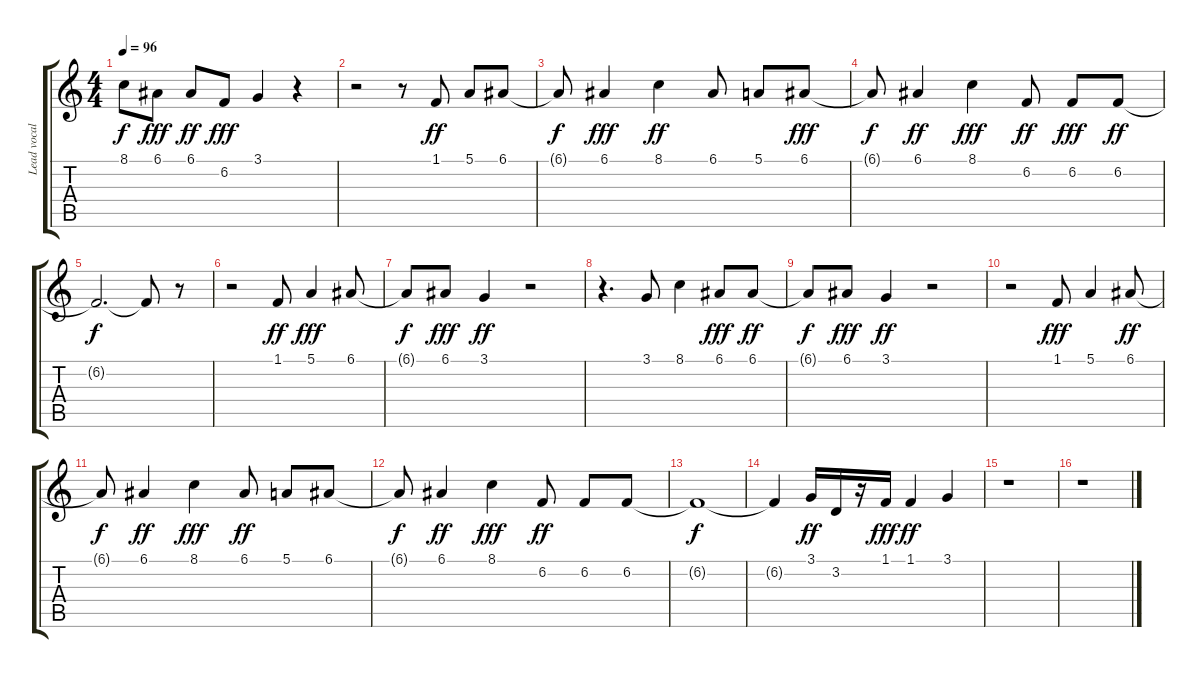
\track ("Lead vocals" "Lead vocal") {instrument altosax}
\staff {score tabs}
\tuning (E4 B3 G3 D3 A2 E2) {hide}
\ts (4 4)
\tempo 96
\clef g2
\ks c
8.1{t}.8{dy f} 6.1.8{dy fff} 6.1.8{dy ff} 6.2.8{dy fff} 3.1.4 r.4 |
r.2 r.8 1.1.8{dy ff} 5.1.8 6.1.8 |
6.1{t}.8{dy f} 6.1.4{dy fff} 8.1.4{dy ff} 6.1.8 5.1.8 6.1.8{dy fff} |
6.1{t}.8{dy f} 6.1.4{dy ff} 8.1.4{dy fff} 6.2.8{dy ff} 6.2.8{dy fff} 6.2.8{dy ff} |
6.2{t}.2{d dy f} 6.2{t}.8 r.8 |
r.2 1.1.8{dy ff} 5.1.4{dy fff} 6.1.8 |
6.1{t}.8{dy f} 6.1.8{dy fff} 3.1.4{dy ff} r.2 |
r.4{d} 3.1.8 8.1.4 6.1.8{dy fff} 6.1.8{dy ff} |
6.1{t}.8{dy f} 6.1.8{dy fff} 3.1.4{dy ff} r.2 |
r.2 1.1.8{dy fff} 5.1.4 6.1.8{dy ff} |
6.1{t}.8{dy f} 6.1.4{dy ff} 8.1.4{dy fff} 6.1.8{dy ff} 5.1.8 6.1.8 |
6.1{t}.8{dy f} 6.1.4{dy ff} 8.1.4{dy fff} 6.2.8{dy ff} 6.2.8 6.2.8 |
6.2{t}.1{dy f} |
6.2{t}.4 3.1.16{dy ff} 3.2.16 r.16 1.1.16{dy fff} 1.1.4{dy ff} 3.1.4 |
r.1 |
r.1
